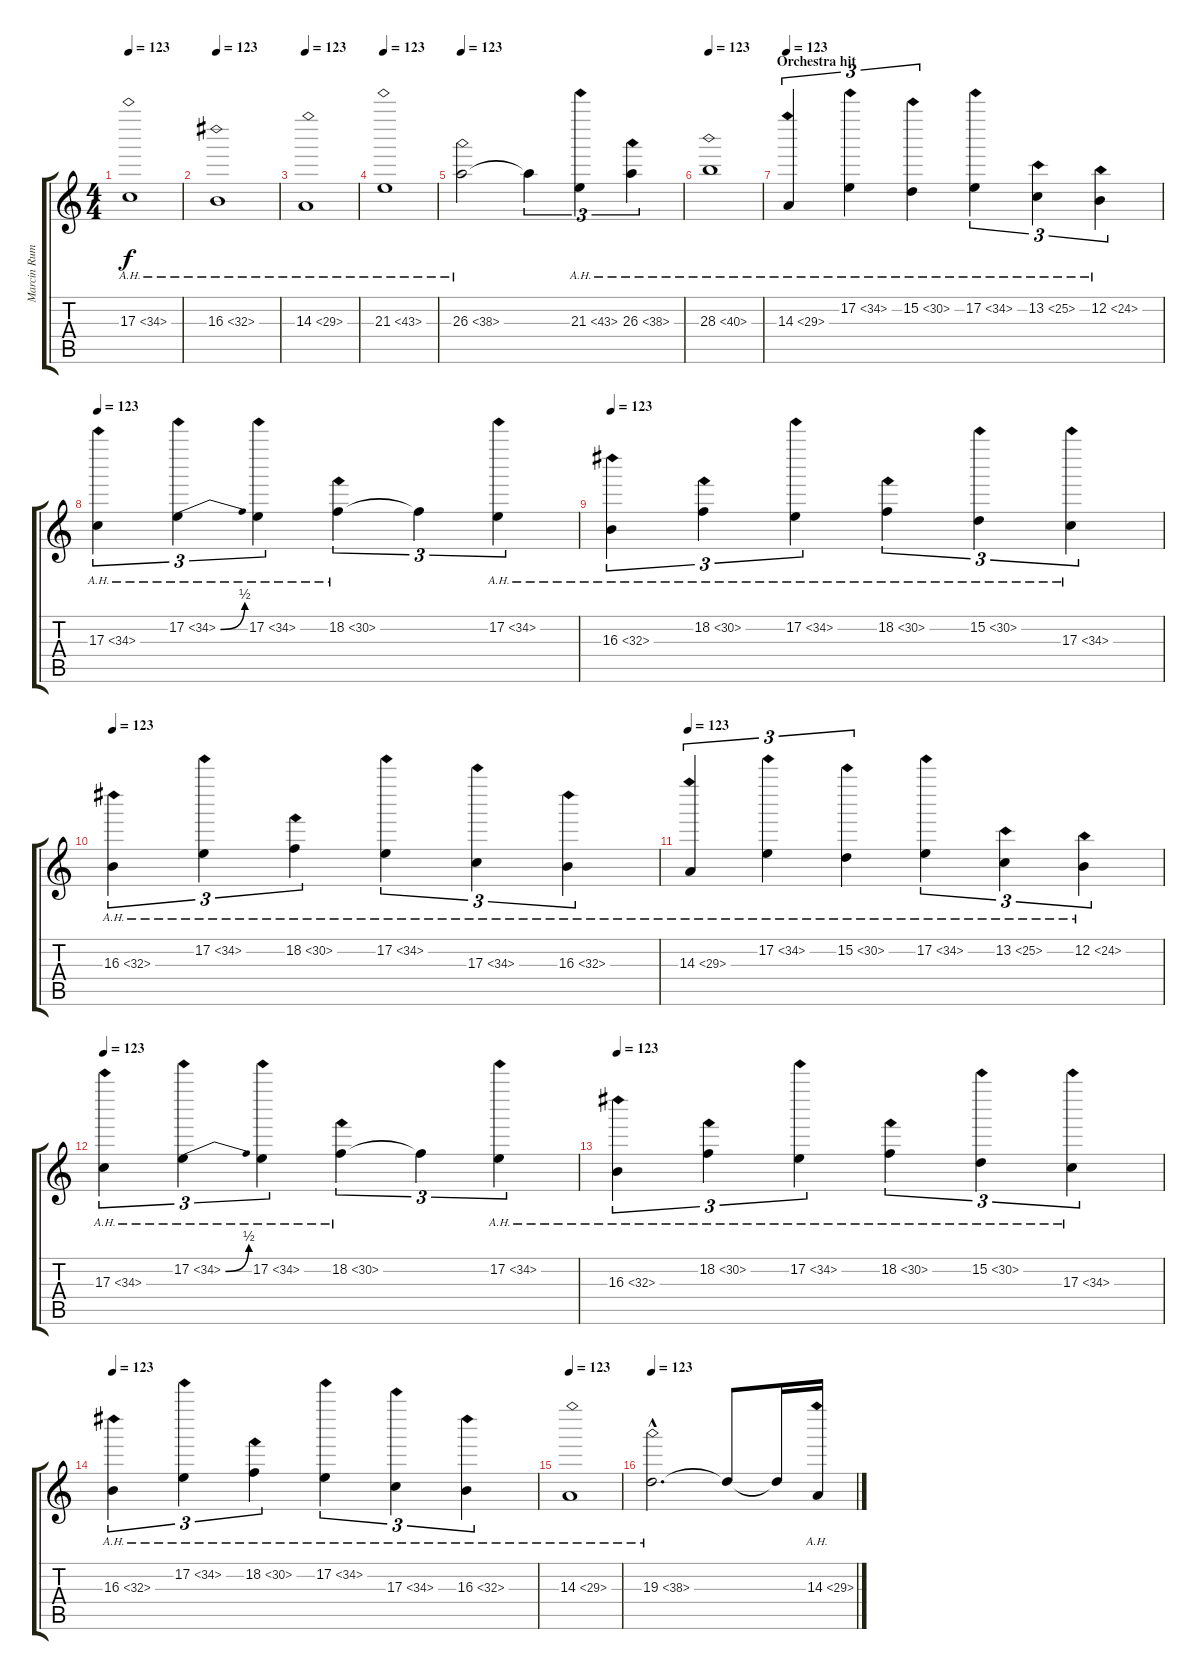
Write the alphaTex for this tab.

\track ("Marcin Ruminski" "Marcin Rum") {instrument panflute}
\staff {score tabs}
\tuning (E4 B3 G3 D3 A2 E2) {hide}
\ts (4 4)
\tempo 123
\clef g2
\ks c
17.3{ah 17}.1{dy f} |
\tempo 123
16.3{ah 16}.1 |
\tempo 123
14.3{ah 15}.1 |
\tempo 123
21.3{ah 22}.1 |
\tempo 123
26.3{ah 12}.2 26.3{t}.4{tu (3 2)} 21.3{ah 22}.4{tu (3 2)} 26.3{ah 12}.4{tu (3 2)} |
\tempo 123
28.3{ah 12}.1 |
\section ("" "Orchestra hit")
\tempo 123
14.3{ah 15}.4{tu (3 2)} 17.2{ah 17}.4{tu (3 2)} 15.2{ah 15}.4{tu (3 2)} 17.2{ah 17}.4{tu (3 2)} 13.2{ah 12}.4{tu (3 2)} 12.2{ah 12}.4{tu (3 2)} |
\tempo 123
17.3{ah 17}.4{tu (3 2)} 17.2{be (bend 0 0 60 2) ah 17}.4{tu (3 2)} 17.2{ah 17}.4{tu (3 2)} 18.2{ah 12}.4{tu (3 2)} 18.2{t}.4{tu (3 2)} 17.2{ah 17}.4{tu (3 2)} |
\tempo 123
16.3{ah 16}.4{tu (3 2)} 18.2{ah 12}.4{tu (3 2)} 17.2{ah 17}.4{tu (3 2)} 18.2{ah 12}.4{tu (3 2)} 15.2{ah 15}.4{tu (3 2)} 17.3{ah 17}.4{tu (3 2)} |
\tempo 123
16.3{ah 16}.4{tu (3 2)} 17.2{ah 17}.4{tu (3 2)} 18.2{ah 12}.4{tu (3 2)} 17.2{ah 17}.4{tu (3 2)} 17.3{ah 17}.4{tu (3 2)} 16.3{ah 16}.4{tu (3 2)} |
\tempo 123
14.3{ah 15}.4{tu (3 2)} 17.2{ah 17}.4{tu (3 2)} 15.2{ah 15}.4{tu (3 2)} 17.2{ah 17}.4{tu (3 2)} 13.2{ah 12}.4{tu (3 2)} 12.2{ah 12}.4{tu (3 2)} |
\tempo 123
17.3{ah 17}.4{tu (3 2)} 17.2{be (bend 0 0 60 2) ah 17}.4{tu (3 2)} 17.2{ah 17}.4{tu (3 2)} 18.2{ah 12}.4{tu (3 2)} 18.2{t}.4{tu (3 2)} 17.2{ah 17}.4{tu (3 2)} |
\tempo 123
16.3{ah 16}.4{tu (3 2)} 18.2{ah 12}.4{tu (3 2)} 17.2{ah 17}.4{tu (3 2)} 18.2{ah 12}.4{tu (3 2)} 15.2{ah 15}.4{tu (3 2)} 17.3{ah 17}.4{tu (3 2)} |
\tempo 123
16.3{ah 16}.4{tu (3 2)} 17.2{ah 17}.4{tu (3 2)} 18.2{ah 12}.4{tu (3 2)} 17.2{ah 17}.4{tu (3 2)} 17.3{ah 17}.4{tu (3 2)} 16.3{ah 16}.4{tu (3 2)} |
\tempo 123
14.3{ah 15}.1 |
\tempo 123
19.3{ah 19 hac}.2{d} 19.3{t}.8 19.3{t}.16 14.3{ah 15}.16
